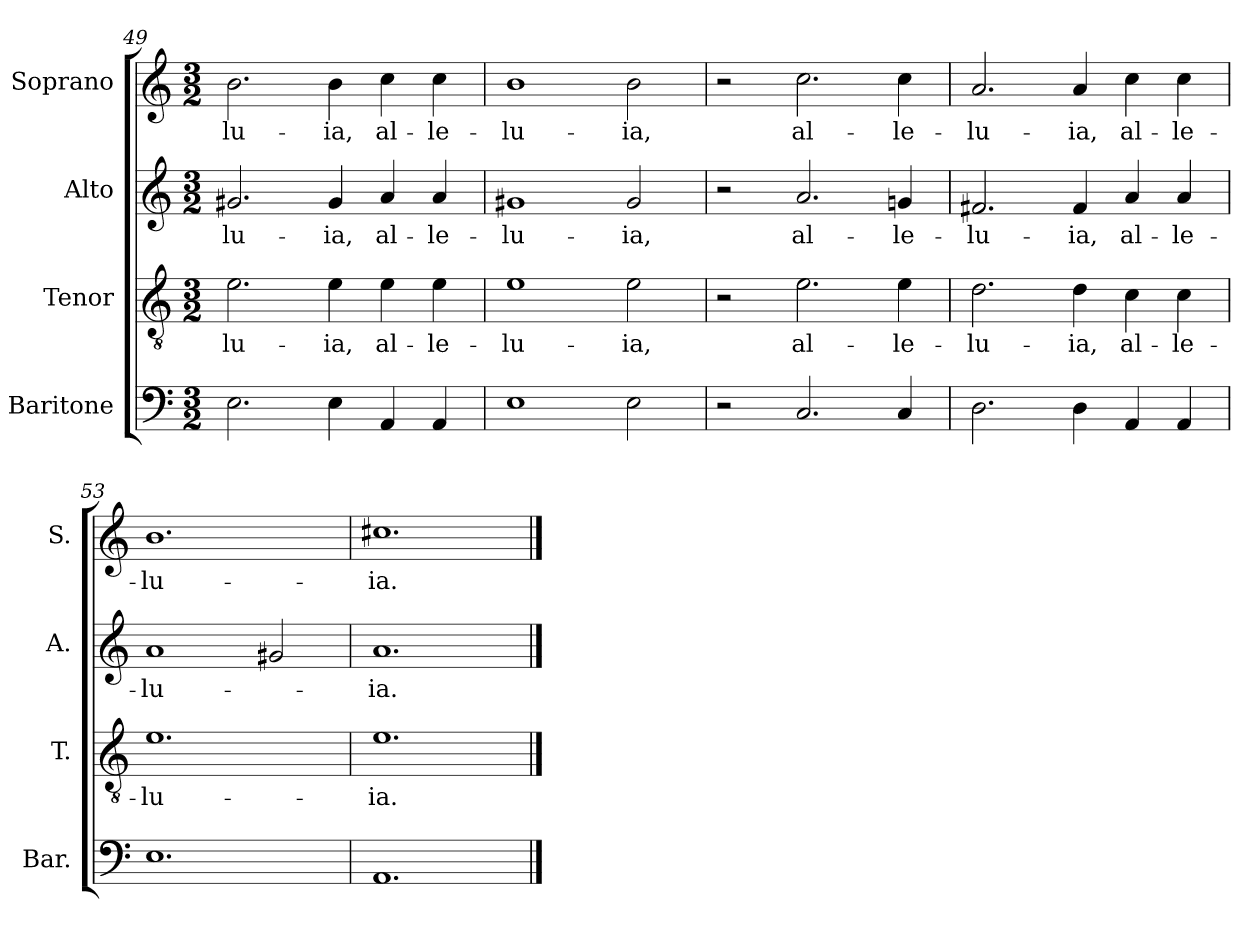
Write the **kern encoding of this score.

**kern	**kern	**text	**kern	**text	**kern	**text
*part4	*part3	*part3	*part2	*part2	*part1	*part1
*staff4	*staff3	*staff3	*staff2	*staff2	*staff1	*staff1
*I"Baritone	*I"Tenor	*	*I"Alto	*	*I"Soprano	*
*I'Bar.	*I'T.	*	*I'A.	*	*I'S.	*
*clefF4	*clefGv2	*	*clefG2	*	*clefG2	*
*	*ITrd7c12	*	*	*	*	*
*k[]	*k[]	*	*k[]	*	*k[]	*
*C:	*C:	*	*C:	*	*C:	*
*M3/2	*M3/2	*	*M3/2	*	*M3/2	*
=49	=49	=49	=49	=49	=49	=49
!	!	!LO:LY:b:color=#000000	!	!	!	!
!	!	!	!	!LO:LY:b:color=#000000	!	!
!	!	!	!	!	!	!LO:LY:b:color=#000000
2.Ei\	2.Ei\	-lu-	2.g#Xi/	-lu-	2.bi\	-lu-
!	!	!LO:LY:b:color=#000000	!	!	!	!
!	!	!	!	!LO:LY:b:color=#000000	!	!
!	!	!	!	!	!	!LO:LY:b:color=#000000
4Ei\	4Ei\	-ia,	4g#i/	-ia,	4bi\	-ia,
!	!	!LO:LY:b:color=#000000	!	!	!	!
!	!	!	!	!LO:LY:b:color=#000000	!	!
!	!	!	!	!	!	!LO:LY:b:color=#000000
4AAi/	4Ei\	al-	4ai/	al-	4cci\	al-
!	!	!LO:LY:b:color=#000000	!	!	!	!
!	!	!	!	!LO:LY:b:color=#000000	!	!
!	!	!	!	!	!	!LO:LY:b:color=#000000
4AAi/	4Ei\	-le-	4ai/	-le-	4cci\	-le-
!!LO:LB:g=z
=50	=50	=50	=50	=50	=50	=50
!	!	!LO:LY:b:color=#000000	!	!	!	!
!	!	!	!	!LO:LY:b:color=#000000	!	!
!	!	!	!	!	!	!LO:LY:b:color=#000000
1Ei	1Ei	-lu-	1g#Xi	-lu-	1bi	-lu-
!	!	!LO:LY:b:color=#000000	!	!	!	!
!	!	!	!	!LO:LY:b:color=#000000	!	!
!	!	!	!	!	!	!LO:LY:b:color=#000000
2Ei\	2Ei\	-ia,	2g#i/	-ia,	2bi\	-ia,
=51	=51	=51	=51	=51	=51	=51
2r	2r	.	2r	.	2r	.
!	!	!LO:LY:b:color=#000000	!	!	!	!
!	!	!	!	!LO:LY:b:color=#000000	!	!
!	!	!	!	!	!	!LO:LY:b:color=#000000
2.Ci/	2.Ei\	al-	2.ai/	al-	2.cci\	al-
!	!	!LO:LY:b:color=#000000	!	!	!	!
!	!	!	!	!LO:LY:b:color=#000000	!	!
!	!	!	!	!	!	!LO:LY:b:color=#000000
4Ci/	4Ei\	-le-	4gni/	-le-	4cci\	-le-
=52	=52	=52	=52	=52	=52	=52
!	!	!LO:LY:b:color=#000000	!	!	!	!
!	!	!	!	!LO:LY:b:color=#000000	!	!
!	!	!	!	!	!	!LO:LY:b:color=#000000
2.Di\	2.Di\	-lu-	2.f#Xi/	-lu-	2.ai/	-lu-
!	!	!LO:LY:b:color=#000000	!	!	!	!
!	!	!	!	!LO:LY:b:color=#000000	!	!
!	!	!	!	!	!	!LO:LY:b:color=#000000
4Di\	4Di\	-ia,	4f#i/	-ia,	4ai/	-ia,
!	!	!LO:LY:b:color=#000000	!	!	!	!
!	!	!	!	!LO:LY:b:color=#000000	!	!
!	!	!	!	!	!	!LO:LY:b:color=#000000
4AAi/	4Ci\	al-	4ai/	al-	4cci\	al-
!	!	!LO:LY:b:color=#000000	!	!	!	!
!	!	!	!	!LO:LY:b:color=#000000	!	!
!	!	!	!	!	!	!LO:LY:b:color=#000000
4AAi/	4Ci\	-le-	4ai/	-le-	4cci\	-le-
=53	=53	=53	=53	=53	=53	=53
!	!	!LO:LY:b:color=#000000	!	!	!	!
!	!	!	!	!LO:LY:b:color=#000000	!	!
!	!	!	!	!	!	!LO:LY:b:color=#000000
1.Ei	1.Ei	-lu-	1ai	-lu-	1.bi	-lu-
.	.	.	2g#Xi/	.	.	.
=54	=54	=54	=54	=54	=54	=54
!	!	!LO:LY:b:color=#000000	!	!	!	!
!	!	!	!	!LO:LY:b:color=#000000	!	!
!	!	!	!	!	!	!LO:LY:b:color=#000000
1.AAi	1.Ei	-ia.	1.ai	-ia.	1.cc#Xi	-ia.
==	==	==	==	==	==	==
*-	*-	*-	*-	*-	*-	*-
